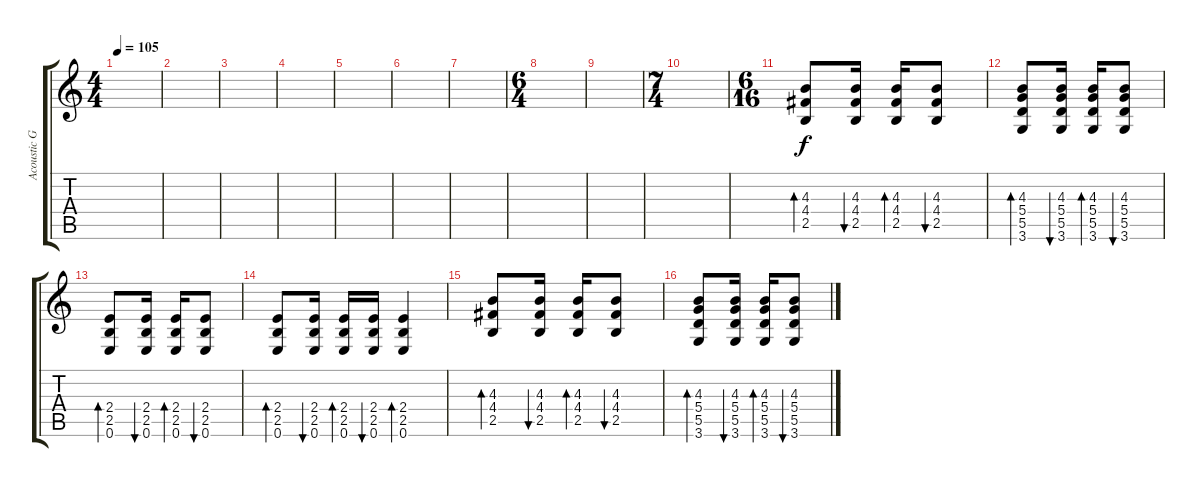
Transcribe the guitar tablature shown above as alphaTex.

\track ("Acoustic Guitar" "Acoustic G") {instrument electricguitarjazz}
\staff {score tabs}
\tuning (E4 B3 G3 D3 A2 E2) {hide}
\ts (4 4)
\tempo 105
\clef g2
\ks c
|
|
|
|
|
|
|
\ts (6 4)
|
|
\ts (7 4)
|
\ts (6 16)
(4.3 4.4 2.5).8{bd 30} (4.3 4.4 2.5).16{bu 30} (4.3 4.4 2.5).16{bd 30} (4.3 4.4 2.5).8{bu 30} |
(4.3 5.4 5.5 3.6).8{bd 30} (4.3 5.4 5.5 3.6).16{bu 30} (4.3 5.4 5.5 3.6).16{bd 30} (4.3 5.4 5.5 3.6).8{bu 30} |
(2.4 2.5 0.6).8{bd 30} (2.4 2.5 0.6).16{bu 30} (2.4 2.5 0.6).16{bd 30} (2.4 2.5 0.6).8{bu 30} |
(2.4 2.5 0.6).8{bd 30} (2.4 2.5 0.6).16{bu 30} (2.4 2.5 0.6).16{bd 30} (2.4 2.5 0.6).16{bu 30} (2.4 2.5 0.6).4{bd 30} |
(4.3 4.4 2.5).8{bd 30} (4.3 4.4 2.5).16{bu 30} (4.3 4.4 2.5).16{bd 30} (4.3 4.4 2.5).8{bu 30} |
(4.3 5.4 5.5 3.6).8{bd 30} (4.3 5.4 5.5 3.6).16{bu 30} (4.3 5.4 5.5 3.6).16{bd 30} (4.3 5.4 5.5 3.6).8{bu 30}
